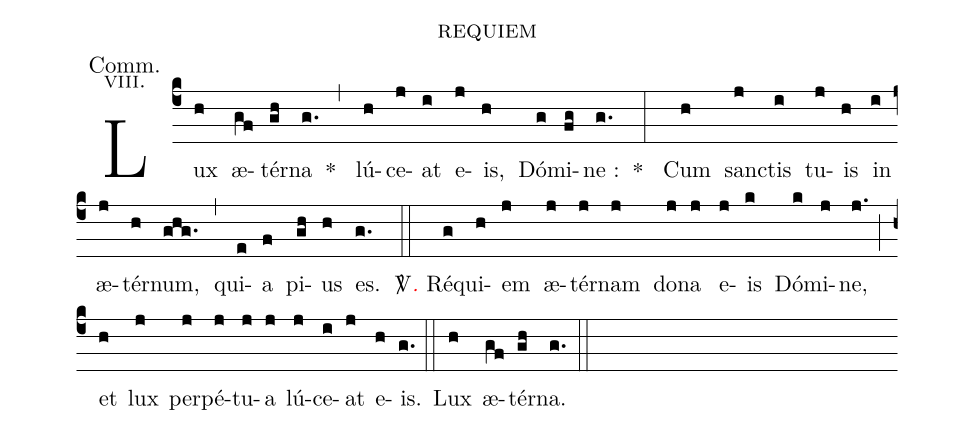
name: requiem;
annotation: Comm.;
annotation: \textsc{viii}.;
%%
(c4)Lux(h) æ(gf)tér(gh)na(g.) * (,) lú(h)ce(j)at(i) e(j)is,(h) Dó(g)mi(fg)ne :(g.) * (:)
Cum(h) san(j)ctis(i) tu(j)is(h) in(i) æ(j)tér(h)num,(ghg.) (,) qui(e)a(f) pi(gh)us(h) es.(g.) (::)

<sp>V/</sp><v>{\rubrum.}</v> Ré(g)qui(h)em(j) æ(j)tér(j)nam(j) do(j)na(j) e(j)is(k) Dó(k)mi(j)ne,(j.) (;)
et(h) lux(j) per(j)pé(j)tu(j)a(j) lú(j)ce(i)at(j) e(h)is.(g.) (::)

%*() Cum(h) san(j)ctis(i) tu(j)is(h) in(i) æ(j)tér(h)num,(ghg.) (,) qui(e)a(f) pi(gh)us(h) es.(g.) (::)
Lux(h) æ(gf)tér(gh)na.(g.) (::)
